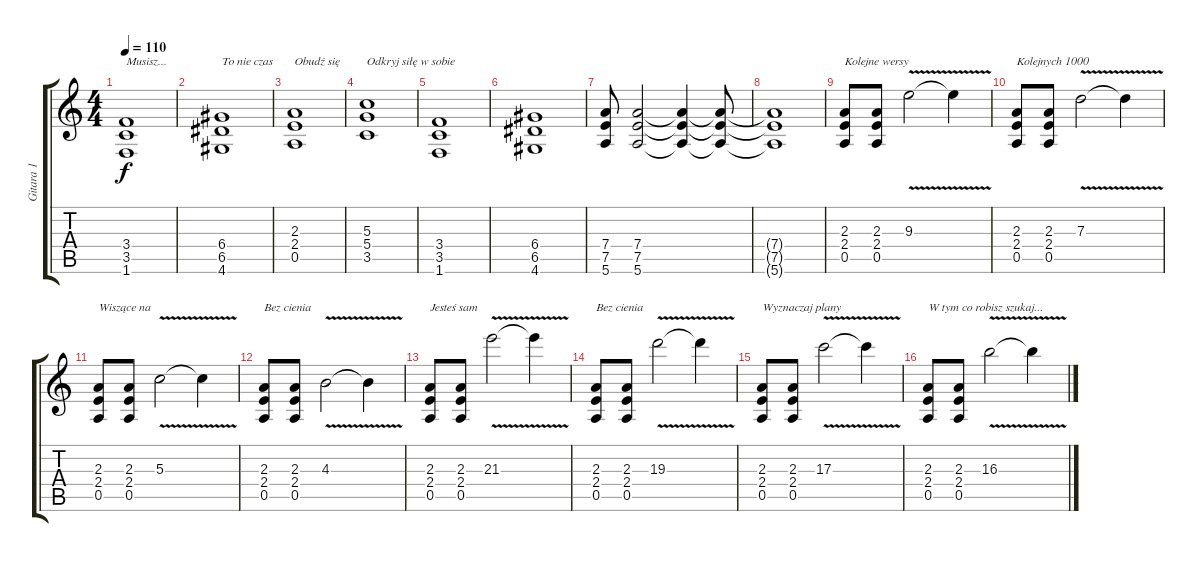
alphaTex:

\track ("Gitara 1" "Gitara 1") {instrument distortionguitar}
\staff {score tabs}
\tuning (E4 B3 G3 D3 A2 E2) {hide}
\ts (4 4)
\tempo 110
\clef g2
\ks c
(3.4 3.5 1.6).1{txt "Musisz..." dy f} |
(6.4 6.5 4.6).1{txt "To nie czas"} |
(2.3 2.4 0.5).1{txt "Obudź się"} |
(5.3 5.4 3.5).1{txt "Odkryj siłę w sobie"} |
(3.4 3.5 1.6).1 |
(6.4 6.5 4.6).1 |
(7.4 7.5 5.6).8 (7.4 7.5 5.6).2 (7.4{t} 7.5{t} 5.6{t}).4 (7.4{t} 7.5{t} 5.6{t}).8 |
(7.4{t} 7.5{t} 5.6{t}).1 |
(2.3 2.4 0.5).8{txt "Kolejne wersy"} (2.3 2.4 0.5).8 9.3{v}.2 9.3{t}.4 |
(2.3 2.4 0.5).8{txt "Kolejnych 1000"} (2.3 2.4 0.5).8 7.3{v}.2 7.3{t}.4 |
(2.3 2.4 0.5).8{txt "Wiszące na "} (2.3 2.4 0.5).8 5.3{v}.2 5.3{t}.4 |
(2.3 2.4 0.5).8{txt "Bez cienia"} (2.3 2.4 0.5).8 4.3{v}.2 4.3{t}.4 |
(2.3 2.4 0.5).8{txt "Jesteś sam"} (2.3 2.4 0.5).8 21.3{v}.2 21.3{t}.4 |
(2.3 2.4 0.5).8{txt "Bez cienia"} (2.3 2.4 0.5).8 19.3{v}.2 19.3{t}.4 |
(2.3 2.4 0.5).8{txt "Wyznaczaj plany"} (2.3 2.4 0.5).8 17.3{v}.2 17.3{t}.4 |
(2.3 2.4 0.5).8{txt "W tym co robisz szukaj..."} (2.3 2.4 0.5).8 16.3{v}.2 16.3{t}.4
